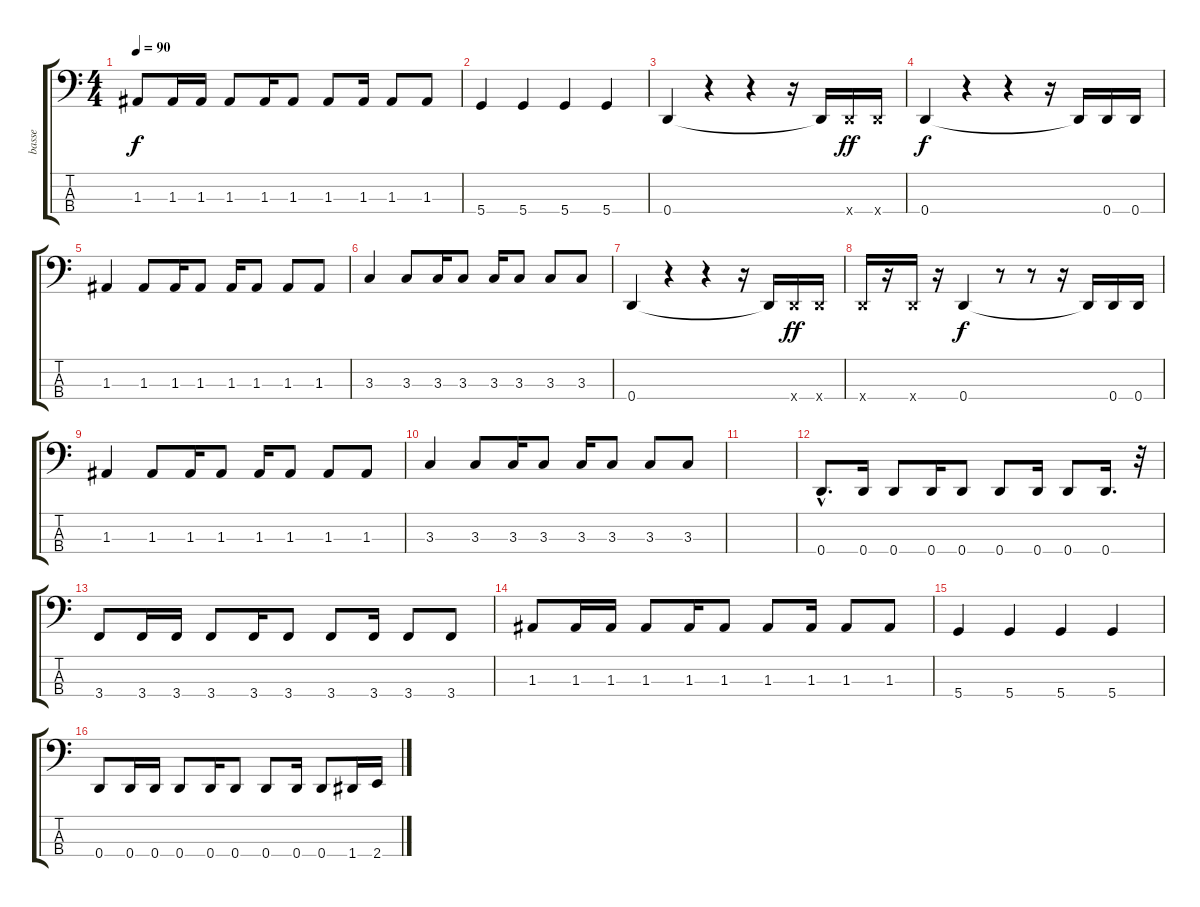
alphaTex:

\track ("basse" "basse") {instrument electricbasspick}
\staff {score tabs}
\tuning (G2 D2 A1 D1) {hide}
\ts (4 4)
\tempo 90
\clef f4
\ks c
1.3.8{dy f} 1.3.16 1.3.16 1.3.8 1.3.16 1.3.8 1.3.8 1.3.16 1.3.8 1.3.8 |
5.4.4 5.4.4 5.4.4 5.4.4 |
0.4.4 r.4 r.4 r.16 0.4{t}.16 0.4{x}.16{dy ff} 0.4{x}.16 |
0.4.4{dy f} r.4 r.4 r.16 0.4{t}.16 0.4.16 0.4.16 |
1.3.4 1.3.8 1.3.16 1.3.8 1.3.16 1.3.8 1.3.8 1.3.8 |
3.3.4 3.3.8 3.3.16 3.3.8 3.3.16 3.3.8 3.3.8 3.3.8 |
0.4.4 r.4 r.4 r.16 0.4{t}.16 0.4{x}.16{dy ff} 0.4{x}.16 |
0.4{x}.16 r.16 0.4{x}.16 r.16 0.4.4{dy f} r.8 r.8 r.16 0.4{t}.16 0.4.16 0.4.16 |
1.3.4 1.3.8 1.3.16 1.3.8 1.3.16 1.3.8 1.3.8 1.3.8 |
3.3.4 3.3.8 3.3.16 3.3.8 3.3.16 3.3.8 3.3.8 3.3.8 |
|
0.4{hac}.8{d} 0.4.16 0.4.8 0.4.16 0.4.8 0.4.8 0.4.16 0.4.8 0.4.16{d} r.32 |
3.4.8 3.4.16 3.4.16 3.4.8 3.4.16 3.4.8 3.4.8 3.4.16 3.4.8 3.4.8 |
1.3.8 1.3.16 1.3.16 1.3.8 1.3.16 1.3.8 1.3.8 1.3.16 1.3.8 1.3.8 |
5.4.4 5.4.4 5.4.4 5.4.4 |
0.4.8 0.4.16 0.4.16 0.4.8 0.4.16 0.4.8 0.4.8 0.4.16 0.4.8 1.4.16 2.4.16
